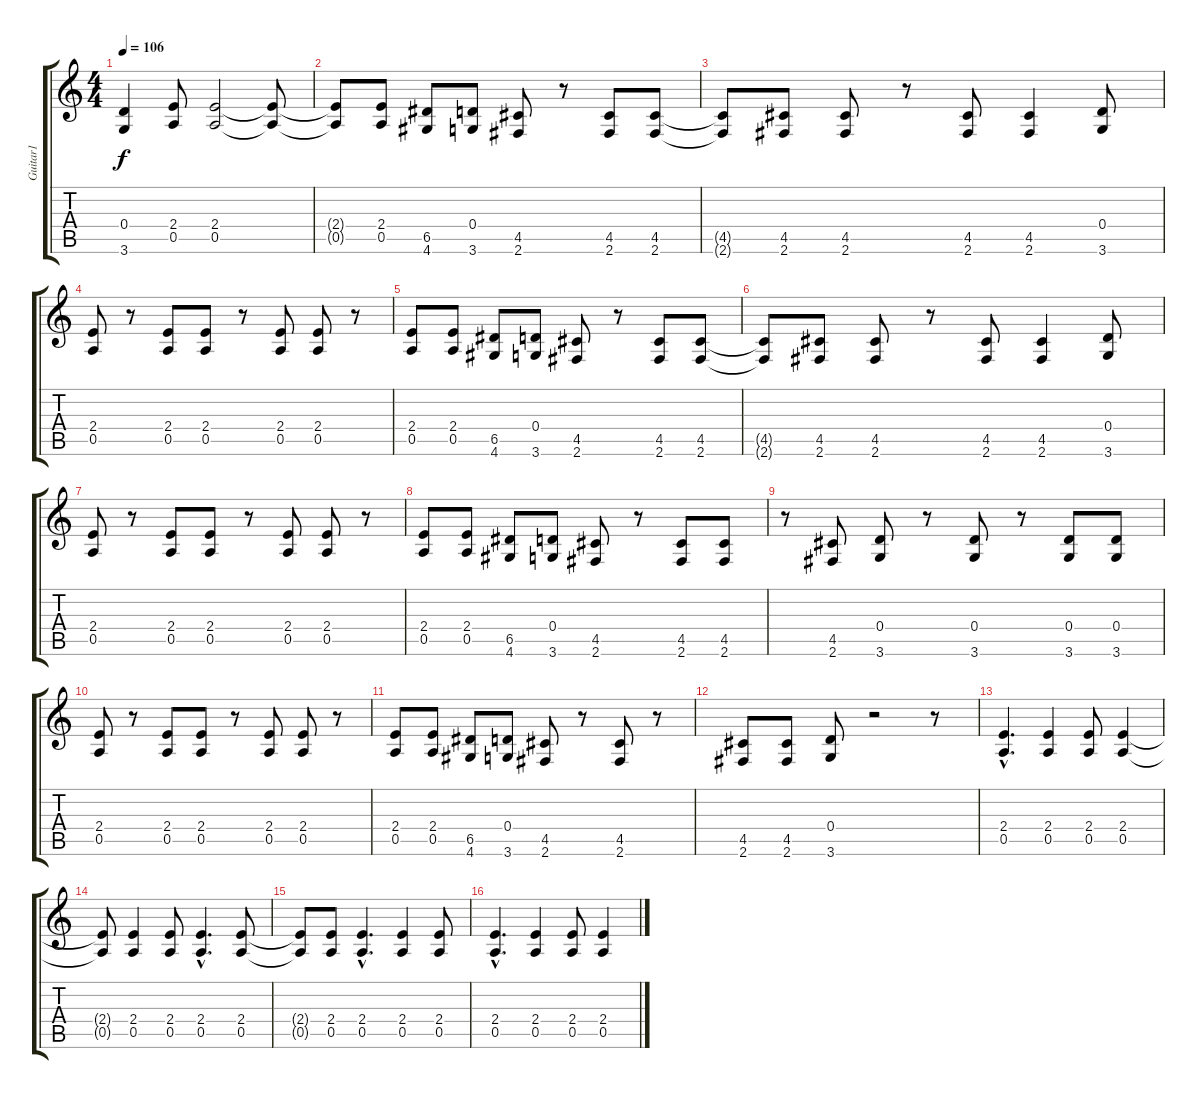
\track ("Guitar1" "Guitar1") {instrument overdrivenguitar}
\staff {score tabs}
\tuning (E4 B3 G3 D3 A2 E2) {hide}
\ts (4 4)
\tempo 106
\clef g2
\ks c
(0.4 3.6).4{dy f} (2.4 0.5).8 (2.4 0.5).2 (2.4{t} 0.5{t}).8 |
(2.4{t} 0.5{t}).8 (2.4 0.5).8 (6.5 4.6).8 (0.4 3.6).8 (4.5 2.6).8 r.8 (4.5 2.6).8 (4.5 2.6).8 |
(4.5{t} 2.6{t}).8 (4.5 2.6).8 (4.5 2.6).8 r.8 (4.5 2.6).8 (4.5 2.6).4 (0.4 3.6).8 |
(2.4 0.5).8 r.8 (2.4 0.5).8 (2.4 0.5).8 r.8 (2.4 0.5).8 (2.4 0.5).8 r.8 |
(2.4 0.5).8 (2.4 0.5).8 (6.5 4.6).8 (0.4 3.6).8 (4.5 2.6).8 r.8 (4.5 2.6).8 (4.5 2.6).8 |
(4.5{t} 2.6{t}).8 (4.5 2.6).8 (4.5 2.6).8 r.8 (4.5 2.6).8 (4.5 2.6).4 (0.4 3.6).8 |
(2.4 0.5).8 r.8 (2.4 0.5).8 (2.4 0.5).8 r.8 (2.4 0.5).8 (2.4 0.5).8 r.8 |
(2.4 0.5).8 (2.4 0.5).8 (6.5 4.6).8 (0.4 3.6).8 (4.5 2.6).8 r.8 (4.5 2.6).8 (4.5 2.6).8 |
r.8 (4.5 2.6).8 (0.4 3.6).8 r.8 (0.4 3.6).8 r.8 (0.4 3.6).8 (0.4 3.6).8 |
(2.4 0.5).8 r.8 (2.4 0.5).8 (2.4 0.5).8 r.8 (2.4 0.5).8 (2.4 0.5).8 r.8 |
(2.4 0.5).8 (2.4 0.5).8 (6.5 4.6).8 (0.4 3.6).8 (4.5 2.6).8 r.8 (4.5 2.6).8 r.8 |
(4.5 2.6).8 (4.5 2.6).8 (0.4 3.6).8 r.2 r.8 |
(2.4{hac} 0.5{hac}).4{d} (2.4 0.5).4 (2.4 0.5).8 (2.4 0.5).4 |
(2.4{t} 0.5{t}).8 (2.4 0.5).4 (2.4 0.5).8 (2.4{hac} 0.5{hac}).4{d} (2.4 0.5).8 |
(2.4{t} 0.5{t}).8 (2.4 0.5).8 (2.4{hac} 0.5{hac}).4{d} (2.4 0.5).4 (2.4 0.5).8 |
(2.4{hac} 0.5{hac}).4{d} (2.4 0.5).4 (2.4 0.5).8 (2.4 0.5).4
